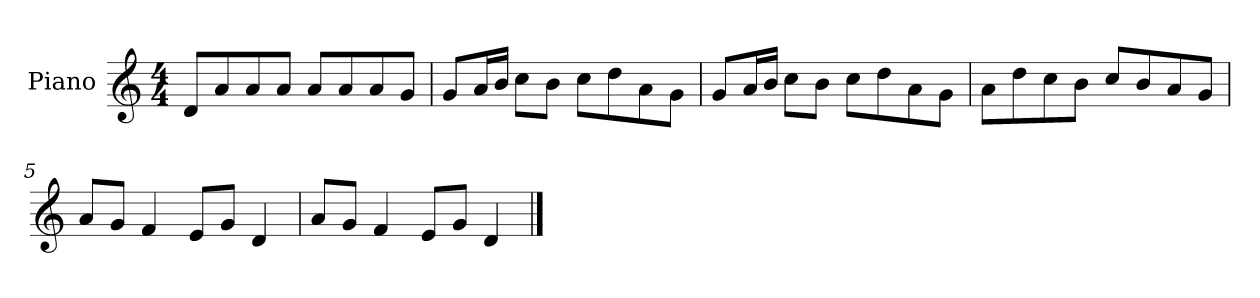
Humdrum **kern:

**kern
*part1
*staff1
*I"Piano
*I'P-no
*clefG2
*k[]
*M4/4
*MM90
=1
8d/L
8a/
8a/
8a/J
8a/L
8a/
8a/
8g/J
=2
8g/L
16a/L
16b/JJ
8cc\L
8b\J
8cc\L
8dd\
8a\
8g\J
=3
8g/L
16a/L
16b/JJ
8cc\L
8b\J
8cc\L
8dd\
8a\
8g\J
=4
8a\L
8dd\
8cc\
8b\J
8cc/L
8b/
8a/
8g/J
=5
8a/L
8g/J
4f/
8e/L
8g/J
4d/
!!LO:LB:g=z
=6
8a/L
8g/J
4f/
8e/L
8g/J
4d/
==
*-
